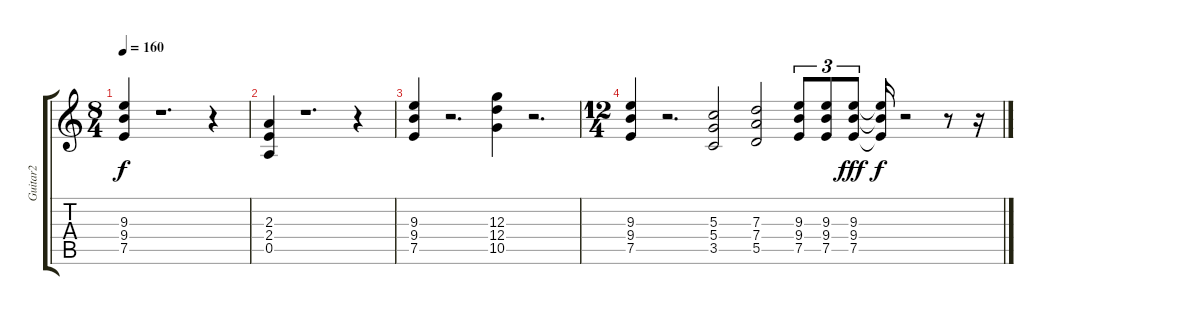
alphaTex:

\track ("Guitar2" "Guitar2") {instrument overdrivenguitar}
\staff {score tabs}
\tuning (E4 B3 G3 D3 A2 E2) {hide}
\ts (8 4)
\tempo 160
\clef g2
\ks c
(9.3 9.4 7.5).4{dy f} r.1{d} r.4 |
(2.3 2.4 0.5).4 r.1{d} r.4 |
(9.3 9.4 7.5).4 r.2{d} (12.3 12.4 10.5).4 r.2{d} |
\ts (12 4)
(9.3 9.4 7.5).4 r.2{d} (5.3 5.4 3.5).2 (7.3 7.4 5.5).2 (9.3 9.4 7.5).8{tu (3 2)} (9.3 9.4 7.5).8{tu (3 2)} (9.3 9.4 7.5).8{tu (3 2) dy fff} (9.3{t} 9.4{t} 7.5{t}).16{dy f} r.2 r.8 r.16
